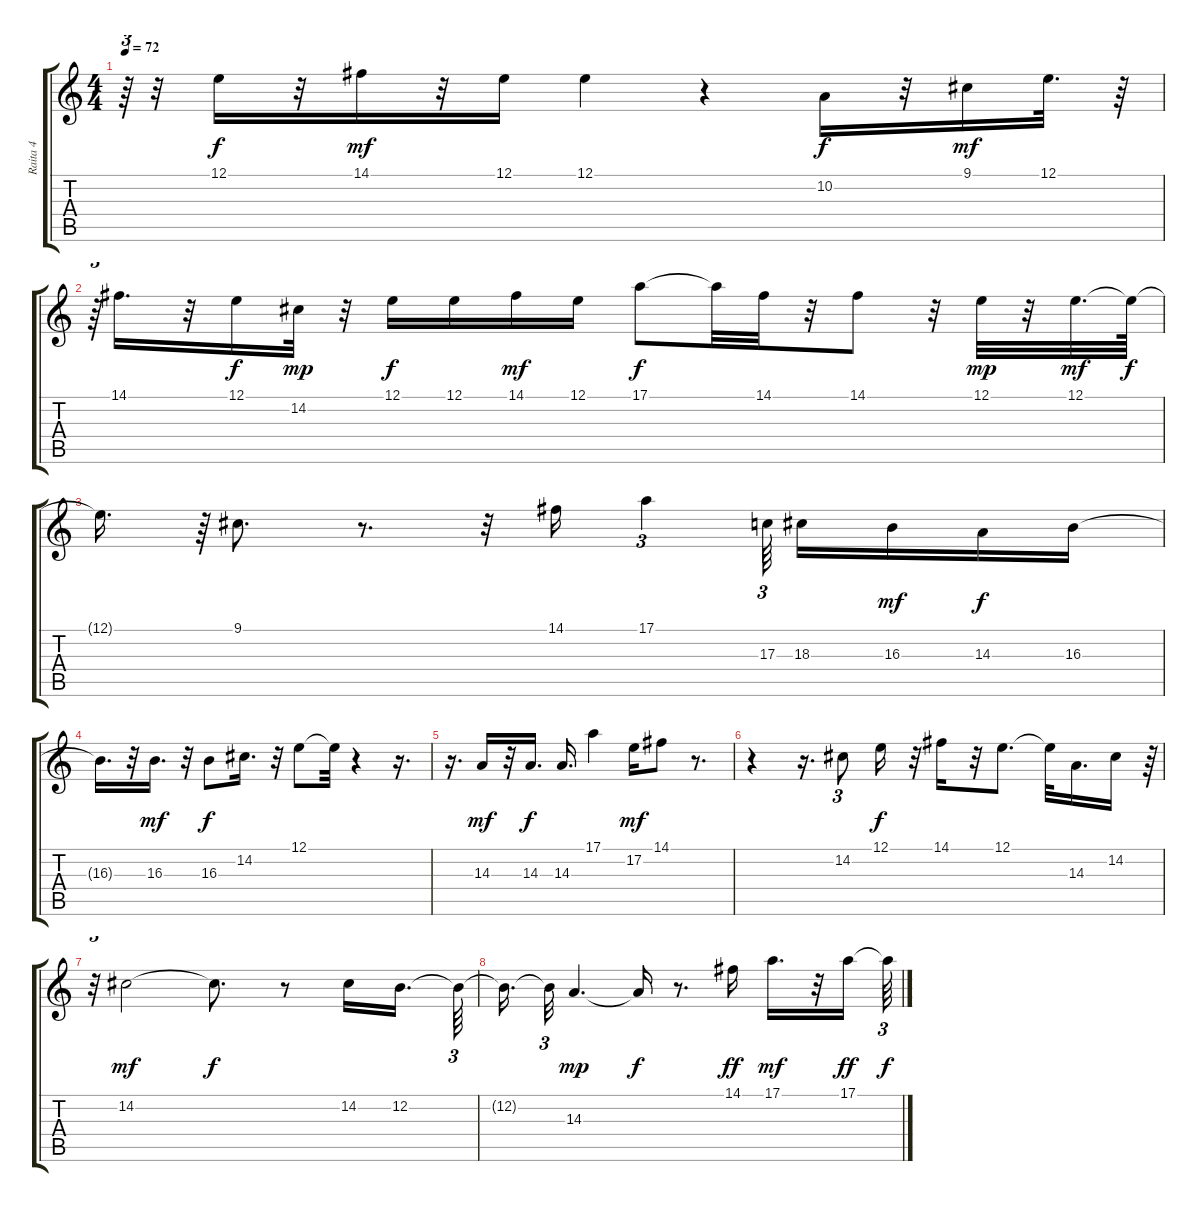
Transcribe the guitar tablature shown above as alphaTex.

\track ("Raita 4" "Raita 4") {instrument lead3calliope}
\staff {score tabs}
\tuning (E4 B3 G3 D3 A2 E2) {hide}
\ts (4 4)
\tempo 72
\clef g2
\ks c
r.64{tu (3 2) dy f} r.32 12.1.16 r.32 14.1.16{dy mf} r.32 12.1.16 12.1.4 r.4 10.2.16{dy f} r.32 9.1.16{dy mf} 12.1.32{d} r.64 |
r.64{tu (3 2)} 14.1.16{d} r.32 12.1.16{dy f} 14.2.32{dy mp} r.32 12.1.16{dy f} 12.1.16 14.1.16{dy mf} 12.1.16 17.1.8{dy f} 17.1{t}.32 14.1.32 r.32 14.1.8 r.32 12.1.32{dy mp} r.32 12.1.32{d dy mf} 12.1{t}.64{dy f} |
12.1{t}.16{d} r.64{tu (3 2)} 9.1.8{d} r.8{d} r.32 14.1.16 17.1.4{tu (3 2)} 17.3.64{tu (3 2)} 18.3.16 16.3.16{dy mf} 14.3.16{dy f} 16.3.16 |
16.3{t}.16{d} r.32 16.3.16{d dy mf} r.32 16.3.8{dy f} 14.2.16{d} r.32 12.1.8 12.1{t}.32 r.4 r.16{d} |
r.16{d} 14.3.16{dy mf} r.32 14.3.16{d dy f} 14.3.16{d} 17.1.4 17.2.16{dy mf} 14.1.8 r.8{d} |
r.4 r.16{d} 14.2.8{tu (3 2)} 12.1.16{dy f} r.32 14.1.16 r.32 12.1.8{d} 12.1{t}.32 14.3.16{d} 14.2.16 r.64{tu (3 2)} |
r.32{tu (3 2)} 14.2.2{dy mf} 14.2{t}.8{d dy f} r.8 14.2.16 12.2.16{d beam splitsecondary} 12.2{t}.64{tu (3 2)} |
12.2{t}.16{d} 12.2{t}.32{tu (3 2)} 14.3.4{d dy mp} 14.3{t}.16{dy f} r.8{d} 14.1.16{dy ff} 17.1.16{d dy mf} r.32 17.1.16{dy ff} 17.1{t}.64{tu (3 2) dy f}
